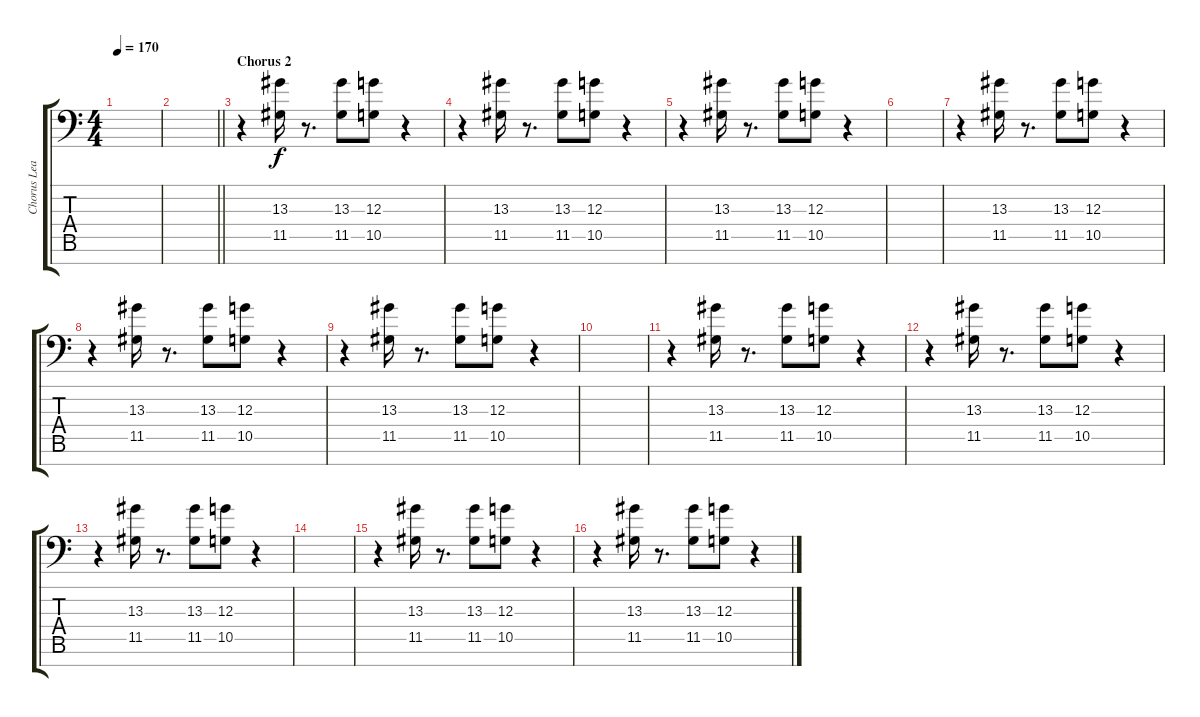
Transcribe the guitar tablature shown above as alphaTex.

\track ("Chorus Lead" "Chorus Lea") {instrument lead2sawtooth}
\staff {score tabs}
\tuning (E4 B3 G3 D3 A2 E2 A1) {hide}
\ts (4 4)
\tempo 170
\clef f4
\ks c
|
\barLineRight lightlight
|
\section ("" "Chorus 2")
r.4 (13.3 11.5).16 r.8{d} (13.3 11.5).8 (12.3 10.5).8 r.4 |
r.4 (13.3 11.5).16 r.8{d} (13.3 11.5).8 (12.3 10.5).8 r.4 |
r.4 (13.3 11.5).16 r.8{d} (13.3 11.5).8 (12.3 10.5).8 r.4 |
|
r.4 (13.3 11.5).16 r.8{d} (13.3 11.5).8 (12.3 10.5).8 r.4 |
r.4 (13.3 11.5).16 r.8{d} (13.3 11.5).8 (12.3 10.5).8 r.4 |
r.4 (13.3 11.5).16 r.8{d} (13.3 11.5).8 (12.3 10.5).8 r.4 |
|
r.4 (13.3 11.5).16 r.8{d} (13.3 11.5).8 (12.3 10.5).8 r.4 |
r.4 (13.3 11.5).16 r.8{d} (13.3 11.5).8 (12.3 10.5).8 r.4 |
r.4 (13.3 11.5).16 r.8{d} (13.3 11.5).8 (12.3 10.5).8 r.4 |
|
r.4 (13.3 11.5).16 r.8{d} (13.3 11.5).8 (12.3 10.5).8 r.4 |
r.4 (13.3 11.5).16 r.8{d} (13.3 11.5).8 (12.3 10.5).8 r.4
